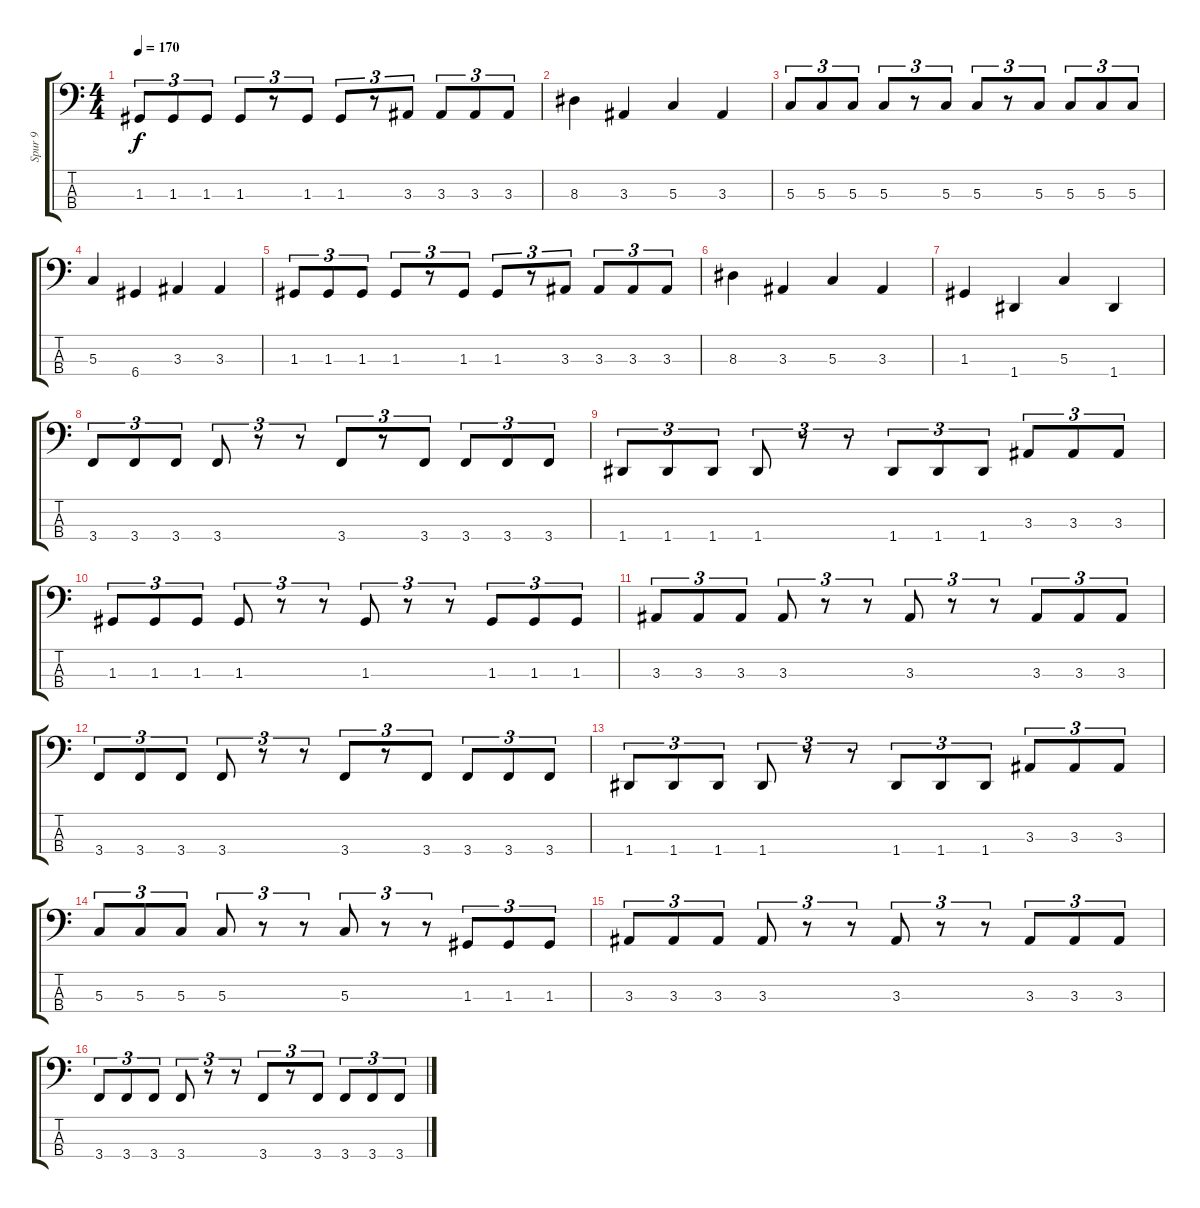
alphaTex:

\track ("Spur 9" "Spur 9") {instrument electricbasspick}
\staff {score tabs}
\tuning (F2 C2 G1 D1) {hide}
\ts (4 4)
\tempo 170
\clef f4
\ks c
1.3.8{tu (3 2) dy f} 1.3.8{tu (3 2)} 1.3.8{tu (3 2)} 1.3.8{tu (3 2)} r.8{tu (3 2)} 1.3.8{tu (3 2)} 1.3.8{tu (3 2)} r.8{tu (3 2)} 3.3.8{tu (3 2)} 3.3.8{tu (3 2)} 3.3.8{tu (3 2)} 3.3.8{tu (3 2)} |
8.3.4 3.3.4 5.3.4 3.3.4 |
5.3.8{tu (3 2)} 5.3.8{tu (3 2)} 5.3.8{tu (3 2)} 5.3.8{tu (3 2)} r.8{tu (3 2)} 5.3.8{tu (3 2)} 5.3.8{tu (3 2)} r.8{tu (3 2)} 5.3.8{tu (3 2)} 5.3.8{tu (3 2)} 5.3.8{tu (3 2)} 5.3.8{tu (3 2)} |
5.3.4 6.4.4 3.3.4 3.3.4 |
1.3.8{tu (3 2)} 1.3.8{tu (3 2)} 1.3.8{tu (3 2)} 1.3.8{tu (3 2)} r.8{tu (3 2)} 1.3.8{tu (3 2)} 1.3.8{tu (3 2)} r.8{tu (3 2)} 3.3.8{tu (3 2)} 3.3.8{tu (3 2)} 3.3.8{tu (3 2)} 3.3.8{tu (3 2)} |
8.3.4 3.3.4 5.3.4 3.3.4 |
1.3.4 1.4.4 5.3.4 1.4.4 |
3.4.8{tu (3 2)} 3.4.8{tu (3 2)} 3.4.8{tu (3 2)} 3.4.8{tu (3 2)} r.8{tu (3 2)} r.8{tu (3 2)} 3.4.8{tu (3 2)} r.8{tu (3 2)} 3.4.8{tu (3 2)} 3.4.8{tu (3 2)} 3.4.8{tu (3 2)} 3.4.8{tu (3 2)} |
1.4.8{tu (3 2)} 1.4.8{tu (3 2)} 1.4.8{tu (3 2)} 1.4.8{tu (3 2)} r.8{tu (3 2)} r.8{tu (3 2)} 1.4.8{tu (3 2)} 1.4.8{tu (3 2)} 1.4.8{tu (3 2)} 3.3.8{tu (3 2)} 3.3.8{tu (3 2)} 3.3.8{tu (3 2)} |
1.3.8{tu (3 2)} 1.3.8{tu (3 2)} 1.3.8{tu (3 2)} 1.3.8{tu (3 2)} r.8{tu (3 2)} r.8{tu (3 2)} 1.3.8{tu (3 2)} r.8{tu (3 2)} r.8{tu (3 2)} 1.3.8{tu (3 2)} 1.3.8{tu (3 2)} 1.3.8{tu (3 2)} |
3.3.8{tu (3 2)} 3.3.8{tu (3 2)} 3.3.8{tu (3 2)} 3.3.8{tu (3 2)} r.8{tu (3 2)} r.8{tu (3 2)} 3.3.8{tu (3 2)} r.8{tu (3 2)} r.8{tu (3 2)} 3.3.8{tu (3 2)} 3.3.8{tu (3 2)} 3.3.8{tu (3 2)} |
3.4.8{tu (3 2)} 3.4.8{tu (3 2)} 3.4.8{tu (3 2)} 3.4.8{tu (3 2)} r.8{tu (3 2)} r.8{tu (3 2)} 3.4.8{tu (3 2)} r.8{tu (3 2)} 3.4.8{tu (3 2)} 3.4.8{tu (3 2)} 3.4.8{tu (3 2)} 3.4.8{tu (3 2)} |
1.4.8{tu (3 2)} 1.4.8{tu (3 2)} 1.4.8{tu (3 2)} 1.4.8{tu (3 2)} r.8{tu (3 2)} r.8{tu (3 2)} 1.4.8{tu (3 2)} 1.4.8{tu (3 2)} 1.4.8{tu (3 2)} 3.3.8{tu (3 2)} 3.3.8{tu (3 2)} 3.3.8{tu (3 2)} |
5.3.8{tu (3 2)} 5.3.8{tu (3 2)} 5.3.8{tu (3 2)} 5.3.8{tu (3 2)} r.8{tu (3 2)} r.8{tu (3 2)} 5.3.8{tu (3 2)} r.8{tu (3 2)} r.8{tu (3 2)} 1.3.8{tu (3 2)} 1.3.8{tu (3 2)} 1.3.8{tu (3 2)} |
3.3.8{tu (3 2)} 3.3.8{tu (3 2)} 3.3.8{tu (3 2)} 3.3.8{tu (3 2)} r.8{tu (3 2)} r.8{tu (3 2)} 3.3.8{tu (3 2)} r.8{tu (3 2)} r.8{tu (3 2)} 3.3.8{tu (3 2)} 3.3.8{tu (3 2)} 3.3.8{tu (3 2)} |
3.4.8{tu (3 2)} 3.4.8{tu (3 2)} 3.4.8{tu (3 2)} 3.4.8{tu (3 2)} r.8{tu (3 2)} r.8{tu (3 2)} 3.4.8{tu (3 2)} r.8{tu (3 2)} 3.4.8{tu (3 2)} 3.4.8{tu (3 2)} 3.4.8{tu (3 2)} 3.4.8{tu (3 2)}
